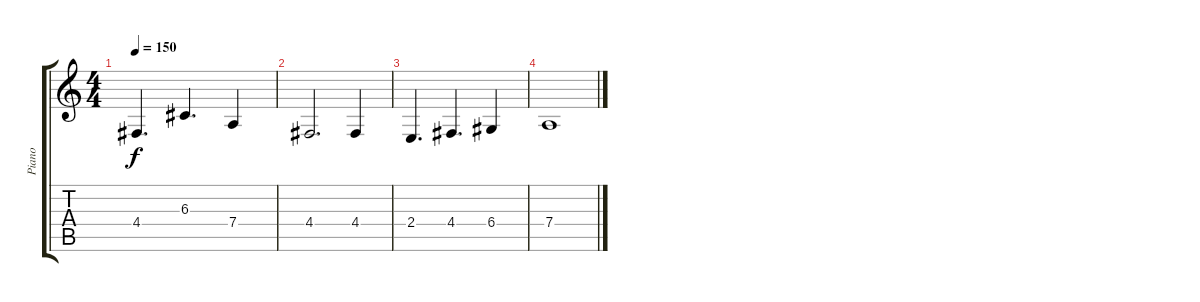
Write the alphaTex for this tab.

\track ("Piano" "Piano") {instrument acousticgrandpiano}
\staff {score tabs}
\tuning (E4 B3 G3 D3 A2 D2) {hide}
\ts (4 4)
\tempo 150
\clef g2
\ks c
4.4.4{d dy f} 6.3.4{d} 7.4.4 |
4.4.2{d} 4.4.4 |
2.4.4{d} 4.4.4{d} 6.4.4 |
7.4.1
